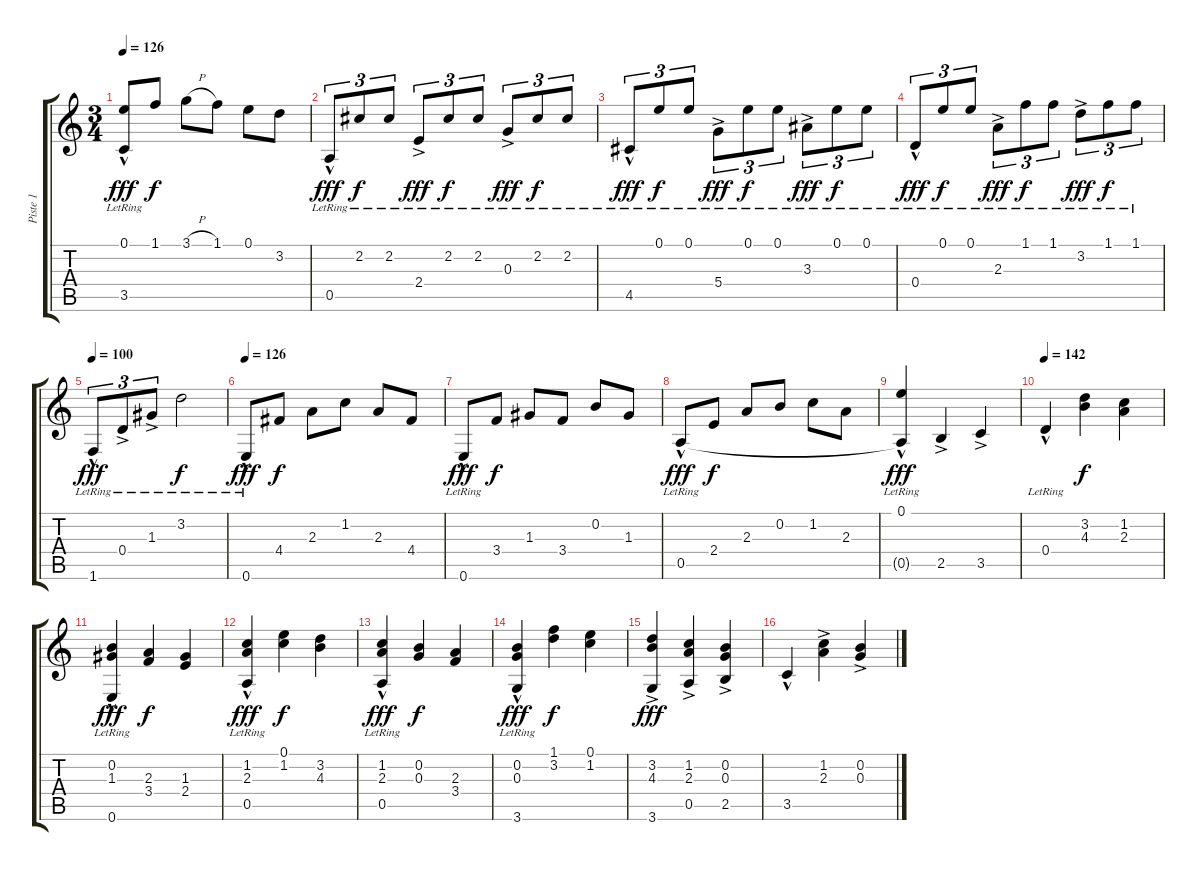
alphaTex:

\track ("Piste 1" "Piste 1") {instrument acousticguitarnylon}
\staff {score tabs}
\tuning (E4 B3 G3 D3 A2 E2) {hide}
\ts (3 4)
\tempo 126
\clef g2
\ks c
(0.1 3.5{hac lr}).8{dy fff} 1.1.8{dy f} 3.1{h}.8 1.1.8 0.1.8 3.2.8 |
0.5{hac lr}.8{tu (3 2) dy fff} 2.2{lr}.8{tu (3 2) dy f} 2.2{lr}.8{tu (3 2)} 2.4{ac lr}.8{tu (3 2) dy fff} 2.2{lr}.8{tu (3 2) dy f} 2.2{lr}.8{tu (3 2)} 0.3{ac lr}.8{tu (3 2) dy fff} 2.2{lr}.8{tu (3 2) dy f} 2.2{lr}.8{tu (3 2)} |
4.5{hac lr}.8{tu (3 2) dy fff} 0.1{lr}.8{tu (3 2) dy f} 0.1{lr}.8{tu (3 2)} 5.4{ac lr}.8{tu (3 2) dy fff} 0.1{lr}.8{tu (3 2) dy f} 0.1{lr}.8{tu (3 2)} 3.3{ac lr}.8{tu (3 2) dy fff} 0.1{lr}.8{tu (3 2) dy f} 0.1{lr}.8{tu (3 2)} |
0.4{hac lr}.8{tu (3 2) dy fff} 0.1{lr}.8{tu (3 2) dy f} 0.1{lr}.8{tu (3 2)} 2.3{ac lr}.8{tu (3 2) dy fff} 1.1{lr}.8{tu (3 2) dy f} 1.1{lr}.8{tu (3 2)} 3.2{ac lr}.8{tu (3 2) dy fff} 1.1{lr}.8{tu (3 2) dy f} 1.1{lr}.8{tu (3 2)} |
\tempo 100
1.6{hac lr}.8{tu (3 2) dy fff} 0.4{ac lr}.8{tu (3 2)} 1.3{ac lr}.8{tu (3 2)} 3.2{lr}.2{dy f} |
\tempo 126
0.6{hac lr}.8{dy fff} 4.4.8{dy f} 2.3.8 1.2.8 2.3.8 4.4.8 |
0.6{hac lr}.8{dy fff} 3.4.8{dy f} 1.3.8 3.4.8 0.2.8 1.3.8 |
0.5{hac lr}.8{dy fff} 2.4.8{dy f} 2.3.8 0.2.8 1.2.8 2.3.8 |
(0.1{hac lr} 0.5{t}).4{dy fff} 2.5{ac}.4 3.5{ac}.4 |
\tempo 142
0.4{hac lr}.4 (3.2 4.3).4{dy f} (1.2 2.3).4 |
(0.2 1.3 0.6{hac lr}).4{dy fff} (2.3 3.4).4{dy f} (1.3 2.4).4 |
(1.2 2.3 0.5{hac lr}).4{dy fff} (0.1 1.2).4{dy f} (3.2 4.3).4 |
(1.2 2.3 0.5{hac lr}).4{dy fff} (0.2 0.3).4{dy f} (2.3 3.4).4 |
(0.2 0.3 3.6{hac lr}).4{dy fff} (1.1 3.2).4{dy f} (0.1 1.2).4 |
(3.2 4.3 3.6{ac}).4{dy fff} (1.2 2.3 0.5{ac}).4 (0.2 0.3 2.5{ac}).4 |
3.5{hac}.4 (1.2{ac} 2.3{ac}).4 (0.2{ac} 0.3{ac}).4
